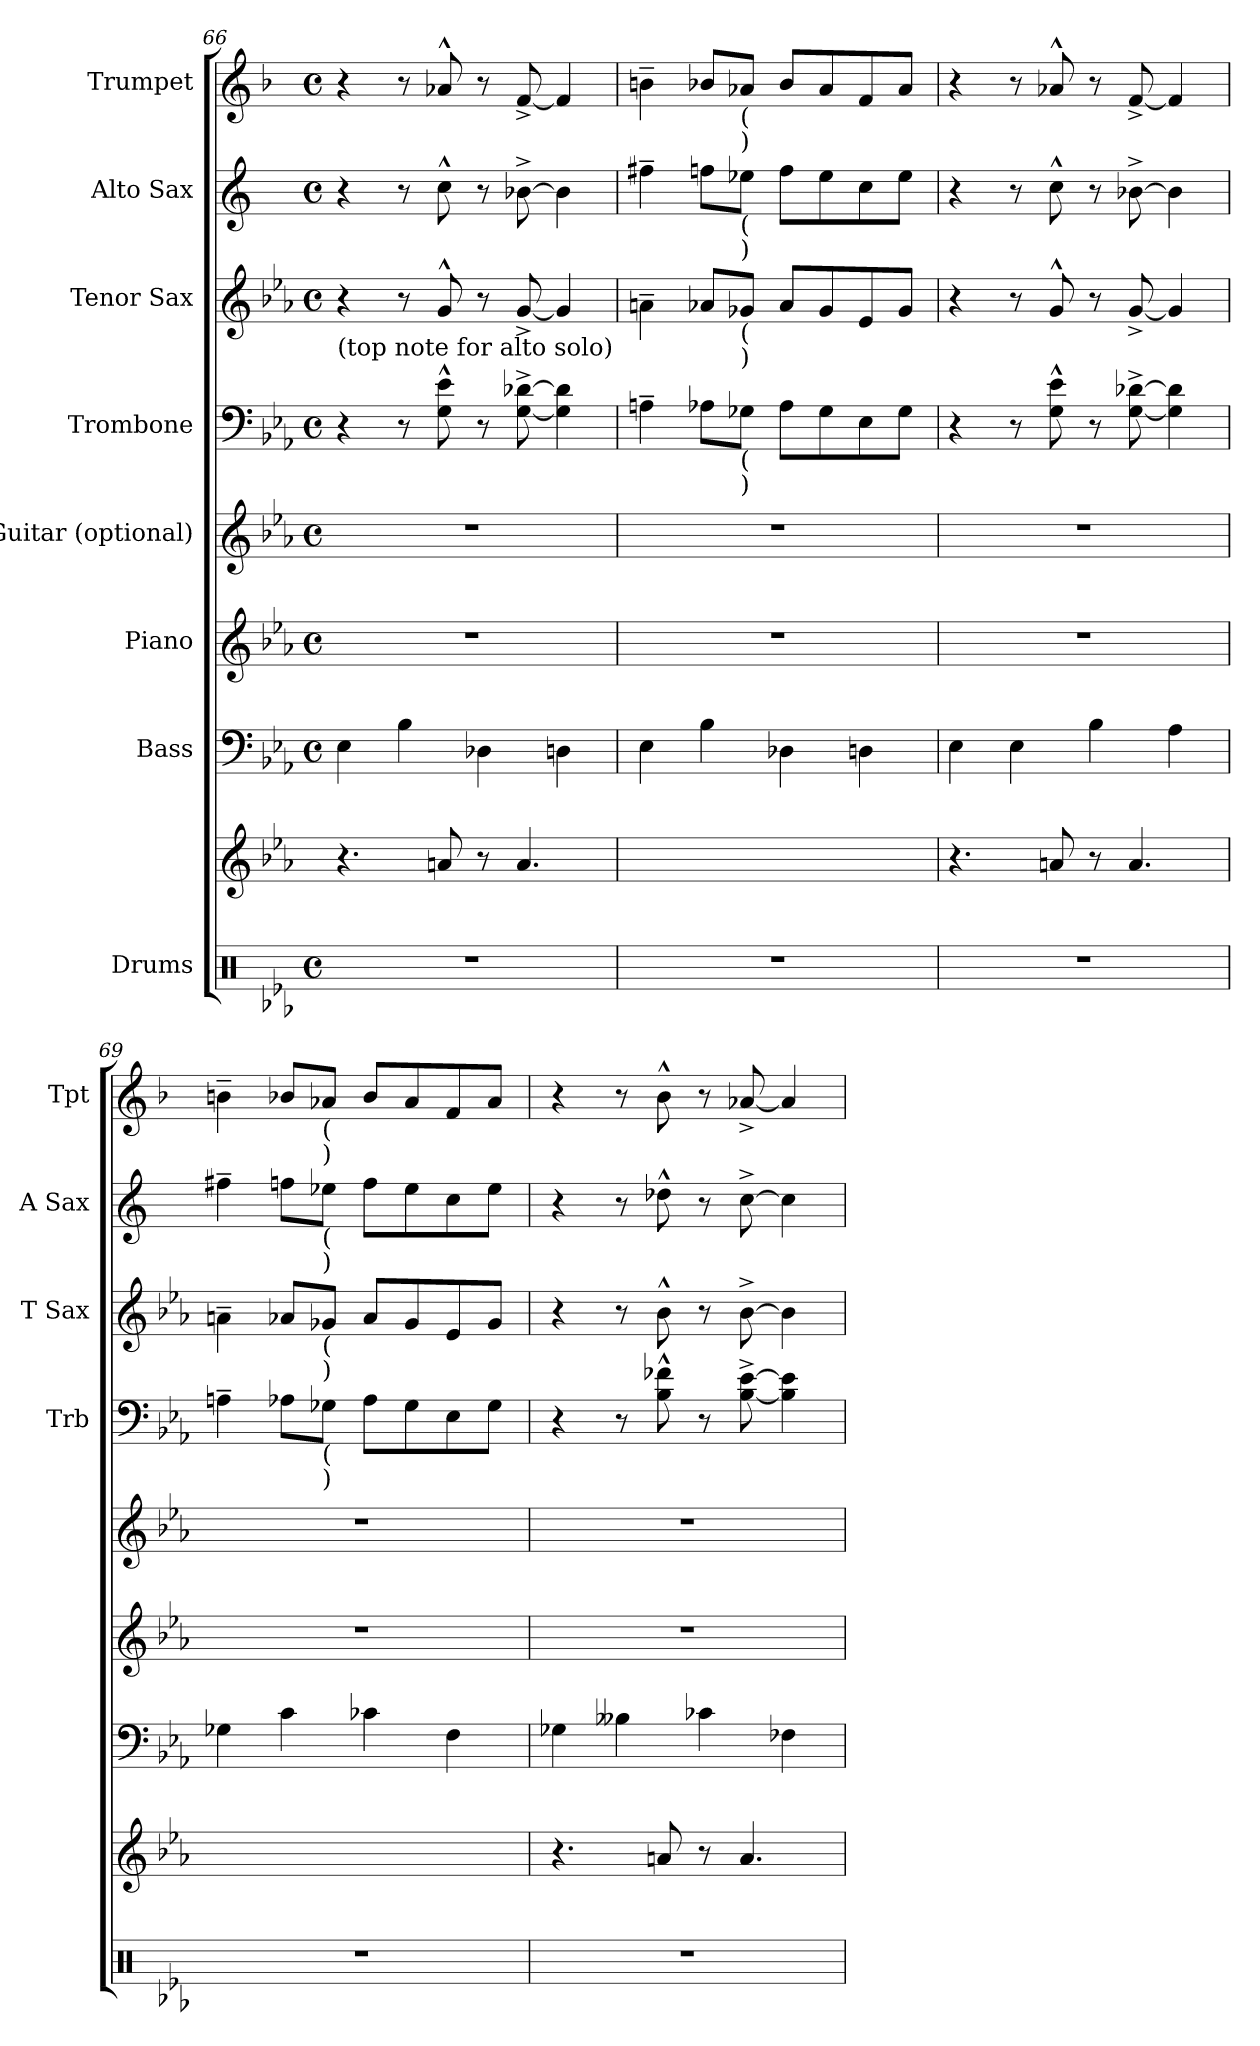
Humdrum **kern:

**kern	**kern	**kern	**kern	**kern	**kern	**kern	**kern	**kern
*part9	*part8	*part7	*part6	*part5	*part4	*part3	*part2	*part1
*staff9	*staff8	*staff7	*staff6	*staff5	*staff4	*staff3	*staff2	*staff1
*I"Drums	*	*I"Bass	*I"Piano	*I"Guitar (optional)	*I"Trombone	*I"Tenor Sax	*I"Alto Sax	*I"Trumpet
*	*	*	*	*	*I'Trb	*I'T Sax	*I'A Sax	*I'Tpt
*clefX	*	*clefF4	*clefG2	*clefG2	*clefF4	*clefG2	*clefG2	*clefG2
*	*	*ITrd7c12	*	*ITrd7c12	*	*ITrd8c14	*ITrd5c9	*ITrd1c2
*k[b-e-a-]	*k[b-e-a-]	*k[b-e-a-]	*k[b-e-a-]	*k[b-e-a-]	*k[b-e-a-]	*k[b-e-a-]	*k[b-e-a-]	*k[b-e-a-]
*E-:	*E-:	*E-:	*E-:	*E-:	*E-:	*E-:	*E-:	*E-:
*M4/4	*	*M4/4	*M4/4	*M4/4	*M4/4	*M4/4	*M4/4	*M4/4
*met(c)	*	*met(c)	*met(c)	*met(c)	*met(c)	*met(c)	*met(c)	*met(c)
=66	=66	=66	=66	=66	=66	=66	=66	=66
!	!	!	!	!	!LO:TX:a:t=(top note for alto solo)	!	!	!
1r	4.r	4EE-\	1r	1r	4r	4r	4r	4r
.	.	4BB-\	.	.	8r	8r	8r	8r
.	8an/	.	.	.	8G\^^> 8e-\^^>	8G^^>/	8e-^^>\	8g-X^^>/
.	8r	4DD-X\	.	.	8r	8r	8r	8r
.	4.a/	.	.	.	[8G\^> [8d-X\^>	[8G^>/	[8d-X^>\	[8e-^>/
.	.	4DDn\	.	.	4G\] 4d-\]	4G/]	4d-\]	4e-/]
=67	=67	=67	=67	=67	=67	=67	=67	=67
1r	1ryy	4EE-\	1r	1r	4An~>\	4An~>\	4an~>\	4an~>\
.	.	4BB-\	.	.	8A-X\L	8A-X/L	8a-X\L	8a-X/L
!	!	!	!	!	!	!	!	!LO:TX:b:t=(
!	!	!	!	!	!	!	!	!LO:TX:b:t=)
!	!	!	!	!	!	!	!LO:TX:b:t=(	!
!	!	!	!	!	!	!	!LO:TX:b:t=)	!
!	!	!	!	!	!	!LO:TX:b:t=(	!	!
!	!	!	!	!	!	!LO:TX:b:t=)	!	!
!	!	!	!	!	!LO:TX:b:t=(	!	!	!
!	!	!	!	!	!LO:TX:b:t=)	!	!	!
.	.	.	.	.	8G-X\J	8G-X/J	8g-X\J	8g-X/J
.	.	4DD-X\	.	.	8A-\L	8A-/L	8a-\L	8a-/L
.	.	.	.	.	8G-\	8G-/	8g-\	8g-/
.	.	4DDn\	.	.	8E-\	8E-/	8e-\	8e-/
.	.	.	.	.	8G-\J	8G-/J	8g-\J	8g-/J
=68	=68	=68	=68	=68	=68	=68	=68	=68
1r	4.r	4EE-\	1r	1r	4r	4r	4r	4r
.	.	4EE-\	.	.	8r	8r	8r	8r
.	8an/	.	.	.	8G\^^> 8e-\^^>	8G^^>/	8e-^^>\	8g-X^^>/
.	8r	4BB-\	.	.	8r	8r	8r	8r
.	4.a/	.	.	.	[8G\^> [8d-X\^>	[8G^>/	[8d-X^>\	[8e-^>/
.	.	4AA-\	.	.	4G\] 4d-\]	4G/]	4d-\]	4e-/]
=69	=69	=69	=69	=69	=69	=69	=69	=69
1r	1ryy	4GG-X\	1r	1r	4An~>\	4An~>\	4an~>\	4an~>\
.	.	4C\	.	.	8A-X\L	8A-X/L	8a-X\L	8a-X/L
!	!	!	!	!	!	!	!	!LO:TX:b:t=(
!	!	!	!	!	!	!	!	!LO:TX:b:t=)
!	!	!	!	!	!	!	!LO:TX:b:t=(	!
!	!	!	!	!	!	!	!LO:TX:b:t=)	!
!	!	!	!	!	!	!LO:TX:b:t=(	!	!
!	!	!	!	!	!	!LO:TX:b:t=)	!	!
!	!	!	!	!	!LO:TX:b:t=(	!	!	!
!	!	!	!	!	!LO:TX:b:t=)	!	!	!
.	.	.	.	.	8G-X\J	8G-X/J	8g-X\J	8g-X/J
.	.	4C-X\	.	.	8A-\L	8A-/L	8a-\L	8a-/L
.	.	.	.	.	8G-\	8G-/	8g-\	8g-/
.	.	4FF\	.	.	8E-\	8E-/	8e-\	8e-/
.	.	.	.	.	8G-\J	8G-/J	8g-\J	8g-/J
=70	=70	=70	=70	=70	=70	=70	=70	=70
1r	4.r	4GG-X\	1r	1r	4r	4r	4r	4r
.	.	4BB--X\	.	.	8r	8r	8r	8r
.	8an/	.	.	.	8B-\^^> 8f-X\^^>	8B-^^>\	8f-X^^>\	8a-^^>\
.	8r	4C-X\	.	.	8r	8r	8r	8r
.	4.a/	.	.	.	[8B-\^> [8e-\^>	[8B-^>\	[8e-^>\	[8g-X^>/
.	.	4FF-X\	.	.	4B-\] 4e-\]	4B-\]	4e-\]	4g-/]
=	=	=	=	=	=	=	=	=
*-	*-	*-	*-	*-	*-	*-	*-	*-
